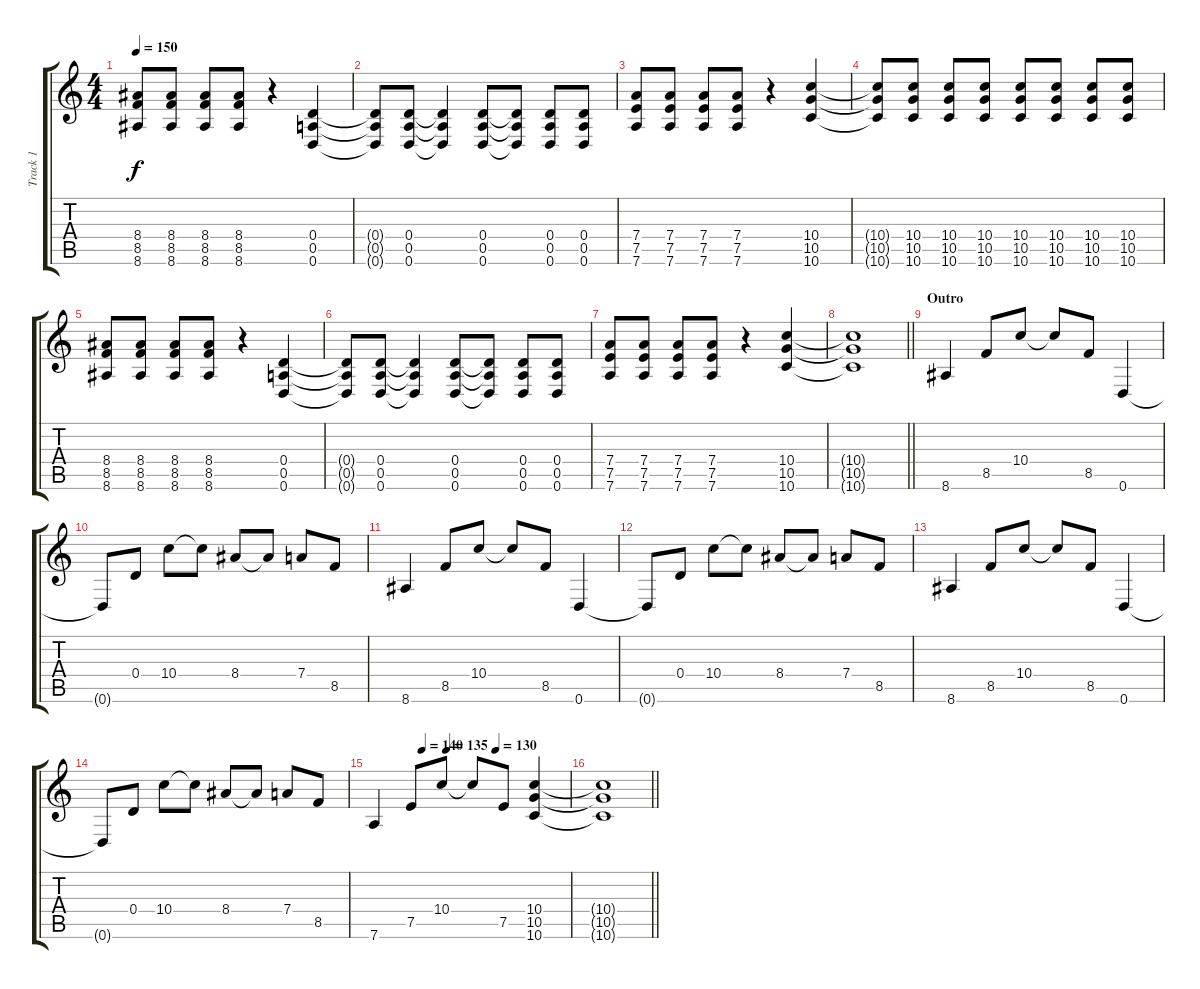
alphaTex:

\track ("Track 1" "Track 1") {instrument acousticguitarnylon}
\staff {score tabs}
\tuning (E4 B3 G3 D3 A2 D2) {hide}
\ts (4 4)
\tempo 150
\clef g2
\ks c
(8.4 8.5 8.6).8{dy f} (8.4 8.5 8.6).8 (8.4 8.5 8.6).8 (8.4 8.5 8.6).8 r.4 (0.4 0.5 0.6).4 |
(0.4{t} 0.5{t} 0.6{t}).8 (0.4 0.5 0.6).8 (0.4{t} 0.5{t} 0.6{t}).4 (0.4 0.5 0.6).8 (0.4{t} 0.5{t} 0.6{t}).8 (0.4 0.5 0.6).8 (0.4 0.5 0.6).8 |
(7.4 7.5 7.6).8 (7.4 7.5 7.6).8 (7.4 7.5 7.6).8 (7.4 7.5 7.6).8 r.4 (10.4 10.5 10.6).4 |
(10.4{t} 10.5{t} 10.6{t}).8 (10.4 10.5 10.6).8 (10.4 10.5 10.6).8 (10.4 10.5 10.6).8 (10.4 10.5 10.6).8 (10.4 10.5 10.6).8 (10.4 10.5 10.6).8 (10.4 10.5 10.6).8 |
(8.4 8.5 8.6).8 (8.4 8.5 8.6).8 (8.4 8.5 8.6).8 (8.4 8.5 8.6).8 r.4 (0.4 0.5 0.6).4 |
(0.4{t} 0.5{t} 0.6{t}).8 (0.4 0.5 0.6).8 (0.4{t} 0.5{t} 0.6{t}).4 (0.4 0.5 0.6).8 (0.4{t} 0.5{t} 0.6{t}).8 (0.4 0.5 0.6).8 (0.4 0.5 0.6).8 |
(7.4 7.5 7.6).8 (7.4 7.5 7.6).8 (7.4 7.5 7.6).8 (7.4 7.5 7.6).8 r.4 (10.4 10.5 10.6).4 |
\barLineRight lightlight
(10.4{t} 10.5{t} 10.6{t}).1 |
\section ("" "Outro")
8.6.4{instrument acousticguitarnylon} 8.5.8 10.4.8 10.4{t}.8 8.5.8 0.6.4 |
0.6{t}.8 0.4.8 10.4.8 10.4{t}.8 8.4.8 8.4{t}.8 7.4.8 8.5.8 |
8.6.4 8.5.8 10.4.8 10.4{t}.8 8.5.8 0.6.4 |
0.6{t}.8 0.4.8 10.4.8 10.4{t}.8 8.4.8 8.4{t}.8 7.4.8 8.5.8 |
8.6.4 8.5.8 10.4.8 10.4{t}.8 8.5.8 0.6.4 |
0.6{t}.8 0.4.8 10.4.8 10.4{t}.8 8.4.8 8.4{t}.8 7.4.8 8.5.8 |
\tempo (140 0.25)
\tempo (135 0.375)
\tempo (130 0.625)
7.6.4 7.5.8 10.4.8 10.4{t}.8 7.5.8 (10.4 10.5 10.6).4 |
\barLineRight lightlight
(10.4{t} 10.5{t} 10.6{t}).1
